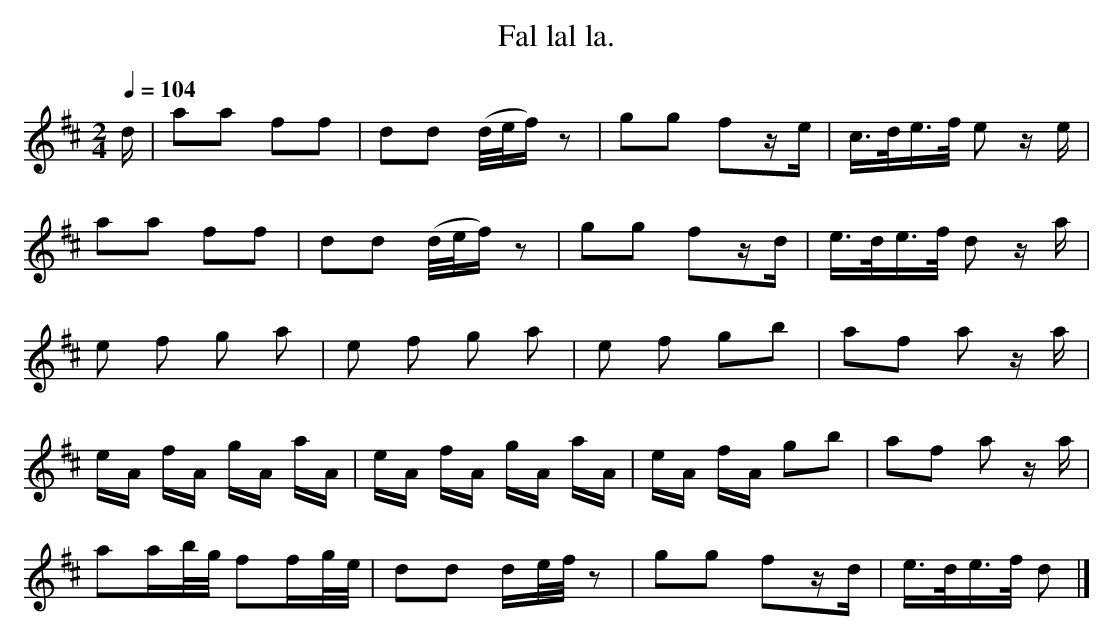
X:1
T:Fal lal la.
M:2/4
L:1/16
Q:1/4=104
K:D
d|a2a2    f2f2   |d2d2 (d/e/f) z2|g2g2 f2ze|c>de>f e2 ze|
  a2a2    f2f2   |d2d2 (d/e/f) z2|g2g2 f2zd|e>de>f d2 za|
  e2 f2    g2 a2   |e2 f2 g2      a2|e2 f2 g2b2|a2f2  a2 za|
  eA fA    gA aA   |eA fA gA      aA|eA fA g2b2|a2f2  a2 za|
  a2ab/g/ f2fg/e/|d2d2 de/f/   z2|g2g2 f2zd|e>de>f d2  |]
